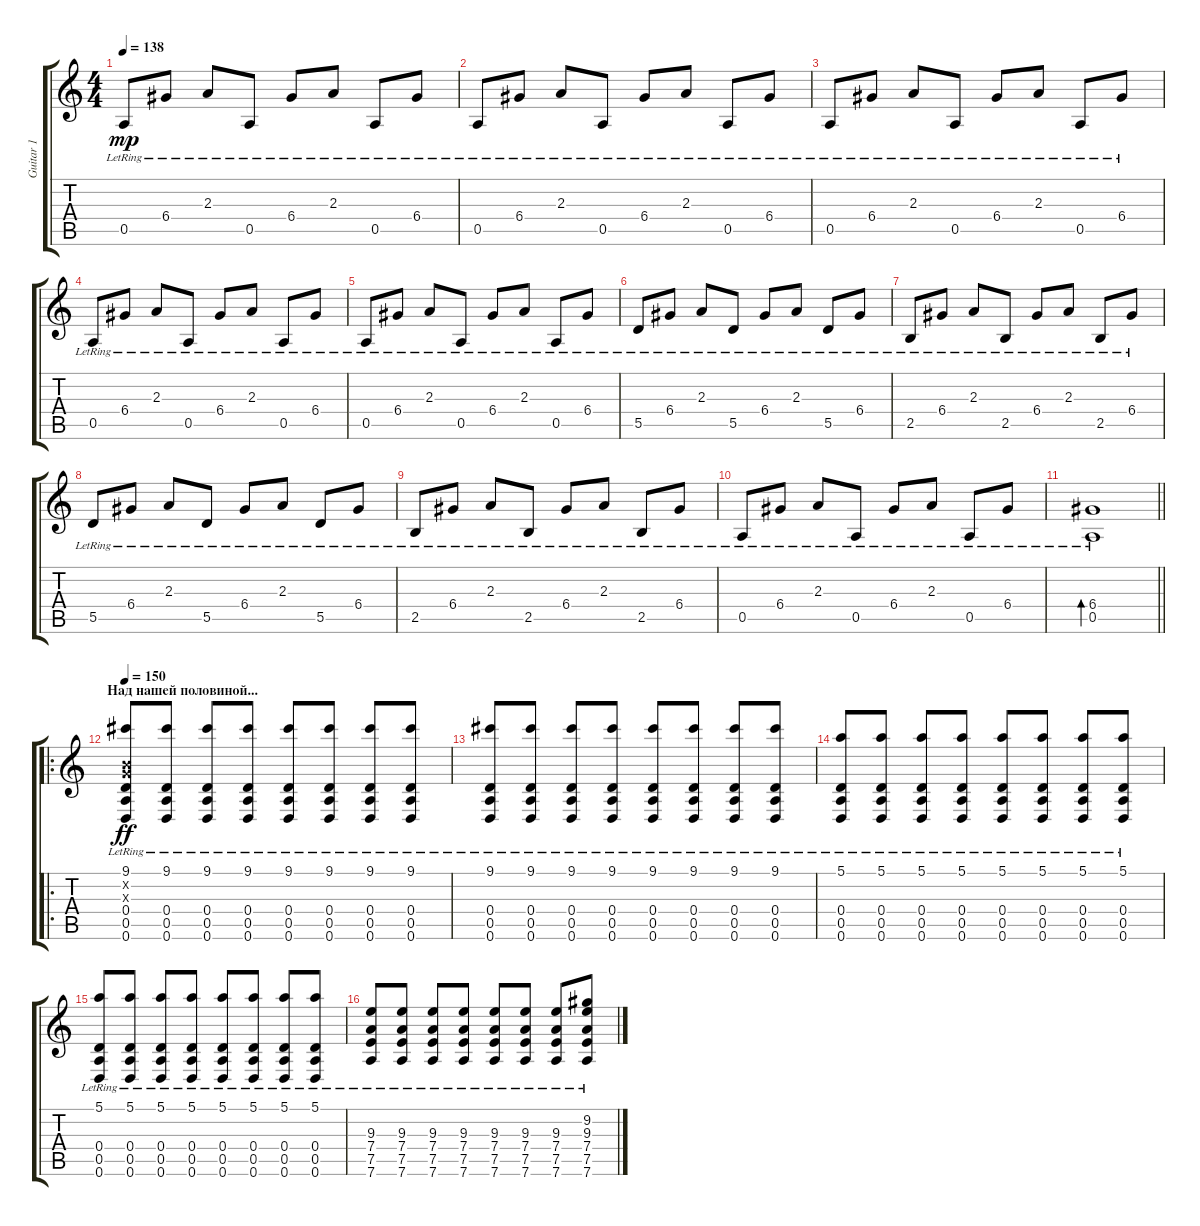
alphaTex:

\track ("Guitar 1" "Guitar 1") {instrument distortionguitar}
\staff {score tabs}
\tuning (E4 B3 G3 D3 A2 D2) {hide}
\ts (4 4)
\tempo 138
\clef g2
\ks c
0.5{lr}.8{dy mp} 6.4{lr}.8 2.3{lr}.8 0.5{lr}.8 6.4{lr}.8 2.3{lr}.8 0.5{lr}.8 6.4{lr}.8 |
0.5{lr}.8 6.4{lr}.8 2.3{lr}.8 0.5{lr}.8 6.4{lr}.8 2.3{lr}.8 0.5{lr}.8 6.4{lr}.8 |
0.5{lr}.8 6.4{lr}.8 2.3{lr}.8 0.5{lr}.8 6.4{lr}.8 2.3{lr}.8 0.5{lr}.8 6.4{lr}.8 |
0.5{lr}.8 6.4{lr}.8 2.3{lr}.8 0.5{lr}.8 6.4{lr}.8 2.3{lr}.8 0.5{lr}.8 6.4{lr}.8 |
0.5{lr}.8 6.4{lr}.8 2.3{lr}.8 0.5{lr}.8 6.4{lr}.8 2.3{lr}.8 0.5{lr}.8 6.4{lr}.8 |
5.5{lr}.8 6.4{lr}.8 2.3{lr}.8 5.5{lr}.8 6.4{lr}.8 2.3{lr}.8 5.5{lr}.8 6.4{lr}.8 |
2.5{lr}.8 6.4{lr}.8 2.3{lr}.8 2.5{lr}.8 6.4{lr}.8 2.3{lr}.8 2.5{lr}.8 6.4{lr}.8 |
5.5{lr}.8 6.4{lr}.8 2.3{lr}.8 5.5{lr}.8 6.4{lr}.8 2.3{lr}.8 5.5{lr}.8 6.4{lr}.8 |
2.5{lr}.8 6.4{lr}.8 2.3{lr}.8 2.5{lr}.8 6.4{lr}.8 2.3{lr}.8 2.5{lr}.8 6.4{lr}.8 |
0.5{lr}.8 6.4{lr}.8 2.3{lr}.8 0.5{lr}.8 6.4{lr}.8 2.3{lr}.8 0.5{lr}.8 6.4{lr}.8 |
\barLineRight lightlight
(6.4{lr} 0.5{lr}).1{bd 120} |
\ro
\section ("" "Над нашей половиной...")
\tempo 150
(9.1 0.2{x} 0.3{x} 0.4 0.5{lr} 0.6{lr}).8{dy ff balance 8 instrument distortionguitar} (9.1 0.4{lr} 0.5{lr} 0.6{lr}).8 (9.1 0.4{lr} 0.5{lr} 0.6{lr}).8 (9.1 0.4{lr} 0.5{lr} 0.6{lr}).8 (9.1 0.4{lr} 0.5{lr} 0.6{lr}).8 (9.1 0.4{lr} 0.5{lr} 0.6{lr}).8 (9.1 0.4{lr} 0.5{lr} 0.6{lr}).8 (9.1 0.4{lr} 0.5{lr} 0.6{lr}).8 |
(9.1 0.4{lr} 0.5{lr} 0.6{lr}).8 (9.1 0.4{lr} 0.5{lr} 0.6{lr}).8 (9.1 0.4{lr} 0.5{lr} 0.6{lr}).8 (9.1 0.4{lr} 0.5{lr} 0.6{lr}).8 (9.1 0.4{lr} 0.5{lr} 0.6{lr}).8 (9.1 0.4{lr} 0.5{lr} 0.6{lr}).8 (9.1 0.4{lr} 0.5{lr} 0.6{lr}).8 (9.1 0.4{lr} 0.5{lr} 0.6{lr}).8 |
(5.1 0.4 0.5{lr} 0.6{lr}).8 (5.1 0.4 0.5{lr} 0.6{lr}).8 (5.1 0.4 0.5{lr} 0.6{lr}).8 (5.1 0.4 0.5{lr} 0.6{lr}).8 (5.1 0.4 0.5{lr} 0.6{lr}).8 (5.1 0.4 0.5{lr} 0.6{lr}).8 (5.1 0.4 0.5{lr} 0.6{lr}).8 (5.1 0.4 0.5{lr} 0.6{lr}).8 |
(5.1 0.4 0.5{lr} 0.6{lr}).8 (5.1 0.4 0.5{lr} 0.6{lr}).8 (5.1 0.4 0.5{lr} 0.6{lr}).8 (5.1 0.4 0.5{lr} 0.6{lr}).8 (5.1 0.4 0.5{lr} 0.6{lr}).8 (5.1 0.4 0.5{lr} 0.6{lr}).8 (5.1 0.4 0.5{lr} 0.6{lr}).8 (5.1 0.4 0.5{lr} 0.6{lr}).8 |
(9.3{lr} 7.4{lr} 7.5{lr} 7.6{lr}).8 (9.3{lr} 7.4{lr} 7.5{lr} 7.6{lr}).8 (9.3{lr} 7.4{lr} 7.5{lr} 7.6{lr}).8 (9.3{lr} 7.4{lr} 7.5{lr} 7.6{lr}).8 (9.3{lr} 7.4{lr} 7.5{lr} 7.6{lr}).8 (9.3{lr} 7.4{lr} 7.5{lr} 7.6{lr}).8 (9.3{lr} 7.4{lr} 7.5{lr} 7.6{lr}).8 (9.2{lr} 9.3{lr} 7.4{lr} 7.5{lr} 7.6{lr}).8
